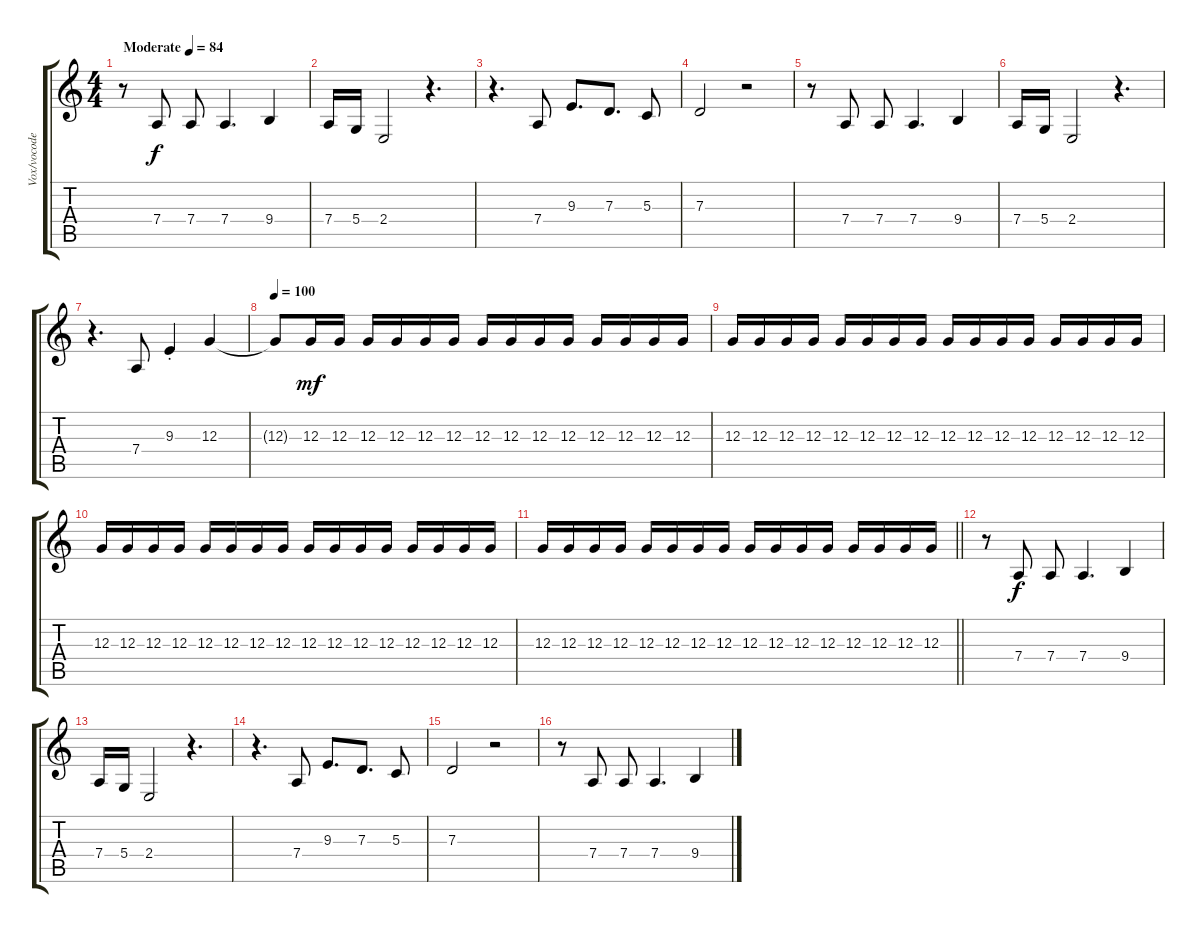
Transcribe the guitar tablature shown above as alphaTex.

\track ("Vox/vocoder" "Vox/vocode") {instrument lead2sawtooth}
\staff {score tabs}
\tuning (E4 B3 G3 D3 A2 E2) {hide}
\ts (4 4)
\tempo (84 "Moderate")
\clef g2
\ks c
r.8{dy f instrument lead2sawtooth} 7.4.8 7.4.8 7.4.4{d} 9.4.4 |
7.4.16 5.4.16 2.4.2 r.4{d} |
r.4{d} 7.4.8 9.3.8{d} 7.3.8{d} 5.3.8 |
7.3.2 r.2 |
r.8 7.4.8 7.4.8 7.4.4{d} 9.4.4 |
7.4.16 5.4.16 2.4.2 r.4{d} |
r.4{d} 7.4.8 9.3{st}.4 12.3.4 |
\tempo 100
12.3{t}.8 12.3.16{dy mf} 12.3.16 12.3.16 12.3.16 12.3.16 12.3.16 12.3.16 12.3.16 12.3.16 12.3.16 12.3.16 12.3.16 12.3.16 12.3.16 |
12.3.16 12.3.16 12.3.16 12.3.16 12.3.16 12.3.16 12.3.16 12.3.16 12.3.16 12.3.16 12.3.16 12.3.16 12.3.16 12.3.16 12.3.16 12.3.16 |
12.3.16 12.3.16 12.3.16 12.3.16 12.3.16 12.3.16 12.3.16 12.3.16 12.3.16 12.3.16 12.3.16 12.3.16 12.3.16 12.3.16 12.3.16 12.3.16 |
\barLineRight lightlight
12.3.16 12.3.16 12.3.16 12.3.16 12.3.16 12.3.16 12.3.16 12.3.16 12.3.16 12.3.16 12.3.16 12.3.16 12.3.16 12.3.16 12.3.16 12.3.16 |
r.8 7.4.8{dy f} 7.4.8 7.4.4{d} 9.4.4 |
7.4.16 5.4.16 2.4.2 r.4{d} |
r.4{d} 7.4.8 9.3.8{d} 7.3.8{d} 5.3.8 |
7.3.2 r.2 |
r.8 7.4.8 7.4.8 7.4.4{d} 9.4.4
